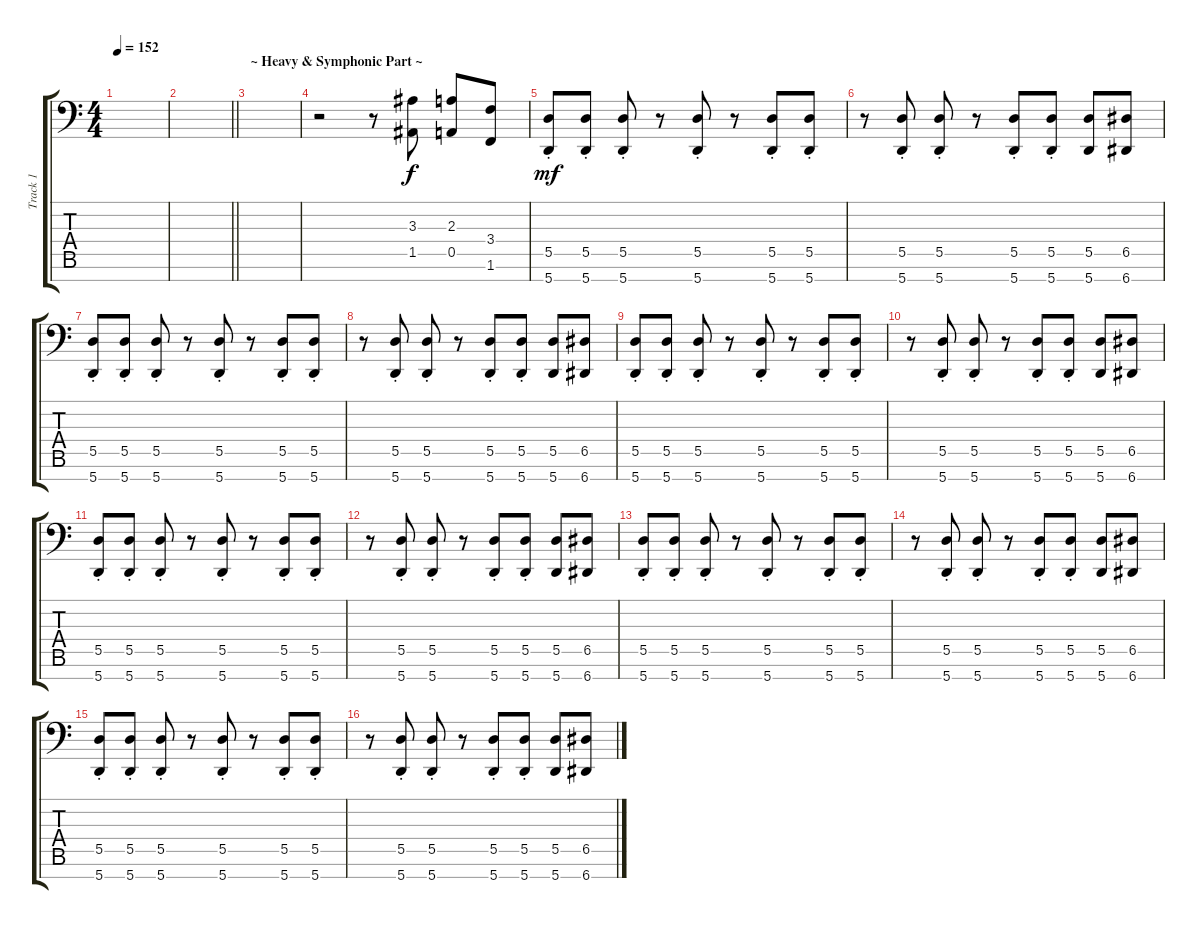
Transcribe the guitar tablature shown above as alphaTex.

\track ("Track 1" "Track 1") {instrument stringensemble1}
\staff {score tabs}
\tuning (E4 B3 G3 D3 A2 E2 A1) {hide}
\ts (4 4)
\tempo 152
\clef f4
\ks c
|
\barLineRight lightlight
|
\section ("" "~ Heavy & Symphonic Part ~")
|
r.2 r.8 (3.3 1.5).8 (2.3 0.5).8 (3.4 1.6).8 |
(5.5{st} 5.7{st}).8{dy mf} (5.5{st} 5.7{st}).8 (5.5{st} 5.7{st}).8 r.8 (5.5{st} 5.7{st}).8 r.8 (5.5{st} 5.7{st}).8 (5.5{st} 5.7{st}).8 |
r.8 (5.5{st} 5.7{st}).8 (5.5{st} 5.7{st}).8 r.8 (5.5{st} 5.7{st}).8 (5.5{st} 5.7{st}).8 (5.5 5.7).8 (6.5 6.7).8 |
(5.5{st} 5.7{st}).8 (5.5{st} 5.7{st}).8 (5.5{st} 5.7{st}).8 r.8 (5.5{st} 5.7{st}).8 r.8 (5.5{st} 5.7{st}).8 (5.5{st} 5.7{st}).8 |
r.8 (5.5{st} 5.7{st}).8 (5.5{st} 5.7{st}).8 r.8 (5.5{st} 5.7{st}).8 (5.5{st} 5.7{st}).8 (5.5 5.7).8 (6.5 6.7).8 |
(5.5{st} 5.7{st}).8 (5.5{st} 5.7{st}).8 (5.5{st} 5.7{st}).8 r.8 (5.5{st} 5.7{st}).8 r.8 (5.5{st} 5.7{st}).8 (5.5{st} 5.7{st}).8 |
r.8 (5.5{st} 5.7{st}).8 (5.5{st} 5.7{st}).8 r.8 (5.5{st} 5.7{st}).8 (5.5{st} 5.7{st}).8 (5.5 5.7).8 (6.5 6.7).8 |
(5.5{st} 5.7{st}).8 (5.5{st} 5.7{st}).8 (5.5{st} 5.7{st}).8 r.8 (5.5{st} 5.7{st}).8 r.8 (5.5{st} 5.7{st}).8 (5.5{st} 5.7{st}).8 |
r.8 (5.5{st} 5.7{st}).8 (5.5{st} 5.7{st}).8 r.8 (5.5{st} 5.7{st}).8 (5.5{st} 5.7{st}).8 (5.5 5.7).8 (6.5 6.7).8 |
(5.5{st} 5.7{st}).8 (5.5{st} 5.7{st}).8 (5.5{st} 5.7{st}).8 r.8 (5.5{st} 5.7{st}).8 r.8 (5.5{st} 5.7{st}).8 (5.5{st} 5.7{st}).8 |
r.8 (5.5{st} 5.7{st}).8 (5.5{st} 5.7{st}).8 r.8 (5.5{st} 5.7{st}).8 (5.5{st} 5.7{st}).8 (5.5 5.7).8 (6.5 6.7).8 |
(5.5{st} 5.7{st}).8 (5.5{st} 5.7{st}).8 (5.5{st} 5.7{st}).8 r.8 (5.5{st} 5.7{st}).8 r.8 (5.5{st} 5.7{st}).8 (5.5{st} 5.7{st}).8 |
r.8 (5.5{st} 5.7{st}).8 (5.5{st} 5.7{st}).8 r.8 (5.5{st} 5.7{st}).8 (5.5{st} 5.7{st}).8 (5.5 5.7).8 (6.5 6.7).8
